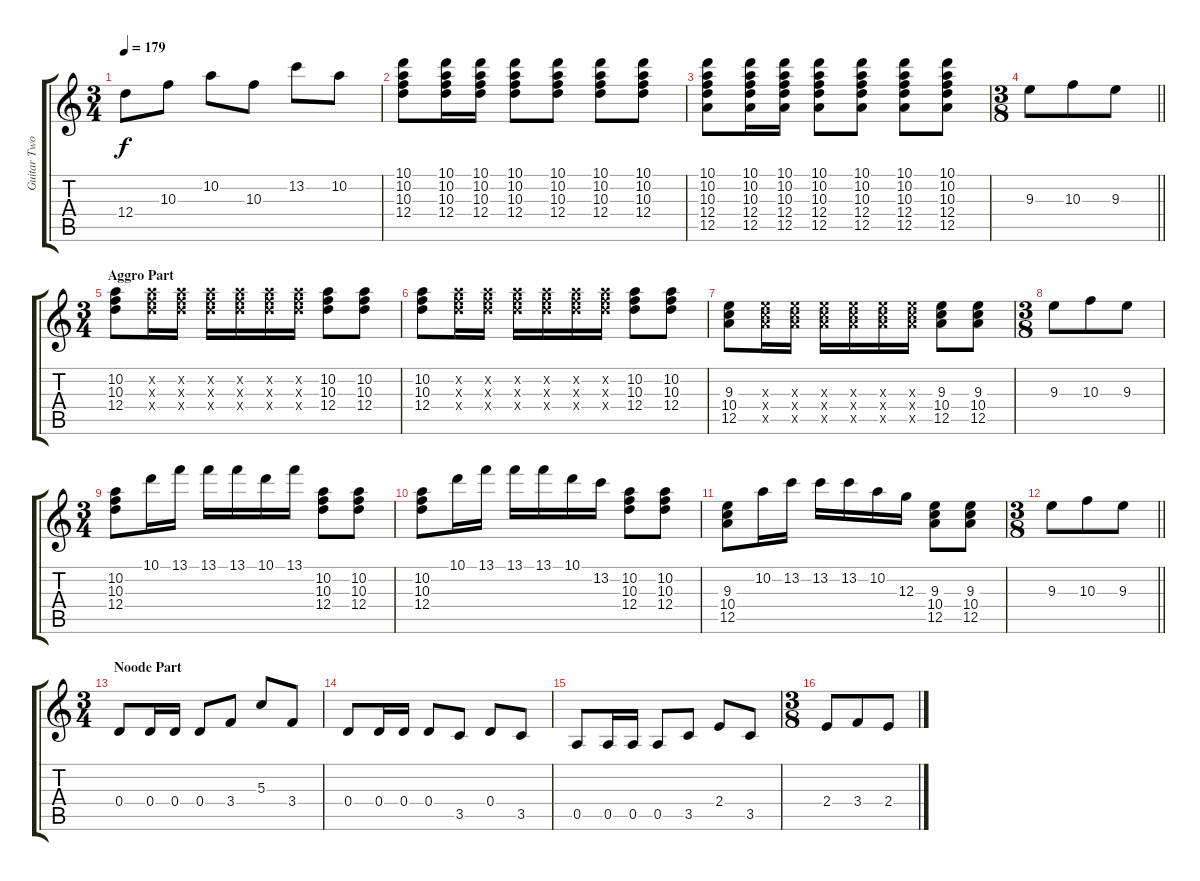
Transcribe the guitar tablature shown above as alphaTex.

\track ("Guitar Two [Thomas Erak Studio]" "Guitar Two") {instrument overdrivenguitar}
\staff {score tabs}
\tuning (E4 B3 G3 D3 A2 E2) {hide}
\ts (3 4)
\tempo 179
\clef g2
\ks c
12.4.8{dy f} 10.3.8 10.2.8 10.3.8 13.2.8 10.2.8 |
(10.1 10.2 10.3 12.4).8 (10.1 10.2 10.3 12.4).16 (10.1 10.2 10.3 12.4).16 (10.1 10.2 10.3 12.4).8 (10.1 10.2 10.3 12.4).8 (10.1 10.2 10.3 12.4).8 (10.1 10.2 10.3 12.4).8 |
(10.1 10.2 10.3 12.4 12.5).8 (10.1 10.2 10.3 12.4 12.5).16 (10.1 10.2 10.3 12.4 12.5).16 (10.1 10.2 10.3 12.4 12.5).8 (10.1 10.2 10.3 12.4 12.5).8 (10.1 10.2 10.3 12.4 12.5).8 (10.1 10.2 10.3 12.4 12.5).8 |
\ts (3 8)
\barLineRight lightlight
9.3.8 10.3.8 9.3.8 |
\ts (3 4)
\section ("" "Aggro Part")
(10.2 10.3 12.4).8 (10.2{x} 10.3{x} 12.4{x}).16 (10.2{x} 10.3{x} 12.4{x}).16 (10.2{x} 10.3{x} 12.4{x}).16 (10.2{x} 10.3{x} 12.4{x}).16 (10.2{x} 10.3{x} 12.4{x}).16 (10.2{x} 10.3{x} 12.4{x}).16 (10.2 10.3 12.4).8 (10.2 10.3 12.4).8 |
(10.2 10.3 12.4).8 (10.2{x} 10.3{x} 12.4{x}).16 (10.2{x} 10.3{x} 12.4{x}).16 (10.2{x} 10.3{x} 12.4{x}).16 (10.2{x} 10.3{x} 12.4{x}).16 (10.2{x} 10.3{x} 12.4{x}).16 (10.2{x} 10.3{x} 12.4{x}).16 (10.2 10.3 12.4).8 (10.2 10.3 12.4).8 |
(9.3 10.4 12.5).8 (9.3{x} 10.4{x} 12.5{x}).16 (9.3{x} 10.4{x} 12.5{x}).16 (9.3{x} 10.4{x} 12.5{x}).16 (9.3{x} 10.4{x} 12.5{x}).16 (9.3{x} 10.4{x} 12.5{x}).16 (9.3{x} 10.4{x} 12.5{x}).16 (9.3 10.4 12.5).8 (9.3 10.4 12.5).8 |
\ts (3 8)
9.3.8 10.3.8 9.3.8 |
\ts (3 4)
(10.2 10.3 12.4).8 10.1.16 13.1.16 13.1.16 13.1.16 10.1.16 13.1.16 (10.2 10.3 12.4).8 (10.2 10.3 12.4).8 |
(10.2 10.3 12.4).8 10.1.16 13.1.16 13.1.16 13.1.16 10.1.16 13.2.16 (10.2 10.3 12.4).8 (10.2 10.3 12.4).8 |
(9.3 10.4 12.5).8 10.2.16 13.2.16 13.2.16 13.2.16 10.2.16 12.3.16 (9.3 10.4 12.5).8 (9.3 10.4 12.5).8 |
\ts (3 8)
\barLineRight lightlight
9.3.8 10.3.8 9.3.8 |
\ts (3 4)
\section ("" "Noode Part")
0.4.8 0.4.16 0.4.16 0.4.8 3.4.8 5.3.8 3.4.8 |
0.4.8 0.4.16 0.4.16 0.4.8 3.5.8 0.4.8 3.5.8 |
0.5.8 0.5.16 0.5.16 0.5.8 3.5.8 2.4.8 3.5.8 |
\ts (3 8)
2.4.8 3.4.8 2.4.8
